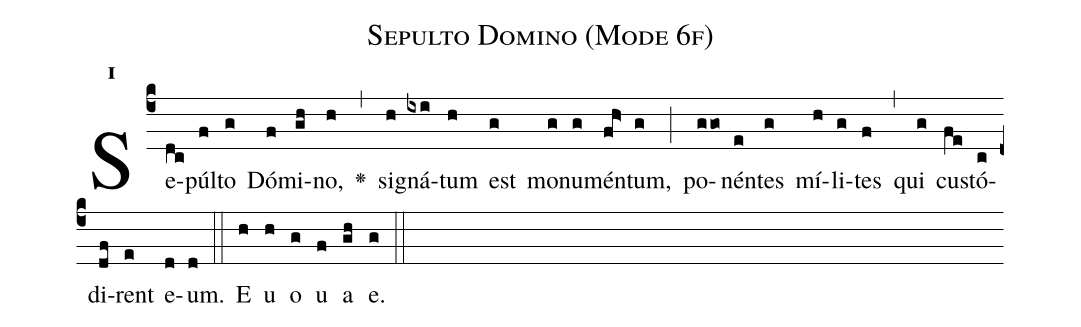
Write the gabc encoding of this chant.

name:Sepulto Domino (Mode 6f);
office-part:Antiphona;
mode:1;
%%
initial-style: 1;
name: Sepulto Domino
book: Antiphonae & Responsoria/Tomus II, p. 135;
occasion: Hebdomada Sancta Feria VI in Passione Domini;
office-part: Vesperae Ant E;
user-notes: ;
commentary: ;
annotation: 1g;
centering-scheme: english;
fontsize: 12;
font: OFLSortsMillGoudy;
height: 11;
width: 4.5;
%%
(c4)Se(dc)púl(f)to(g) Dó(f)mi(gh)no,(h) <v>\greheightstar</v>(,) si(h)gná(ixi)tum(h) est(g) mo(g)nu(g)mén(fh>)tum,(g) (;) po(ggo)nén(e)tes(g) mí(h)li(g)tes(f) (,) qui(g) cu(fe)stó(c)di(df)rent(e) e(d)um.(d) (::)
E(h) u(h) o(g) u(f) a(gh) e.(g) (::)
